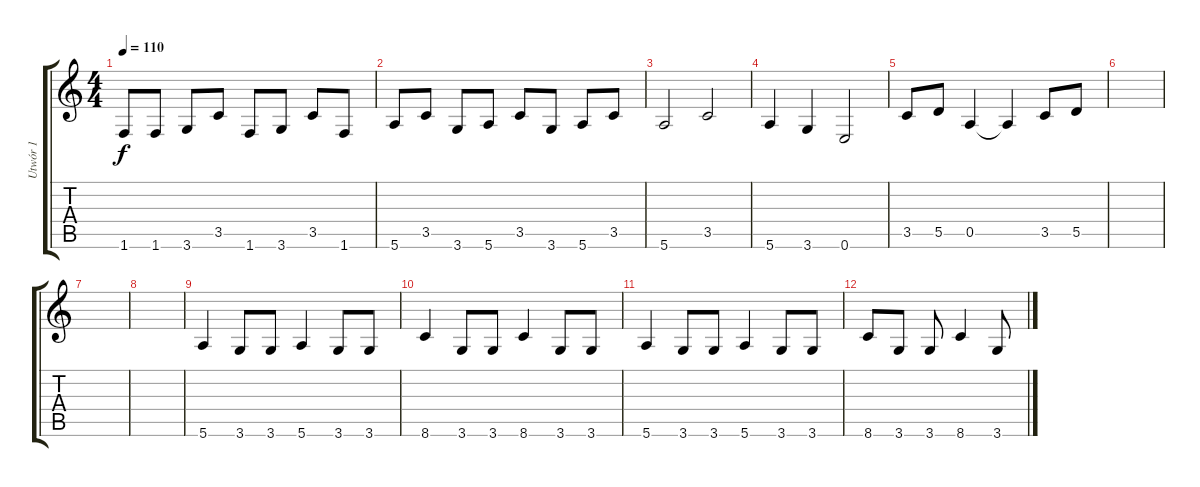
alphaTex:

\track ("Utwór 1" "Utwór 1") {instrument electricbassfinger}
\staff {score tabs}
\tuning (E4 B3 G3 D3 A2 E2) {hide}
\ts (4 4)
\tempo 110
\clef g2
\ks c
1.6.8{dy f} 1.6.8 3.6.8 3.5.8 1.6.8 3.6.8 3.5.8 1.6.8 |
5.6.8 3.5.8 3.6.8 5.6.8 3.5.8 3.6.8 5.6.8 3.5.8 |
5.6.2 3.5.2 |
5.6.4 3.6.4 0.6.2 |
3.5.8 5.5.8 0.5.4 0.5{t}.4 3.5.8 5.5.8 |
|
|
|
5.6.4 3.6.8 3.6.8 5.6.4 3.6.8 3.6.8 |
8.6.4 3.6.8 3.6.8 8.6.4 3.6.8 3.6.8 |
5.6.4 3.6.8 3.6.8 5.6.4 3.6.8 3.6.8 |
8.6.8 3.6.8 3.6.8 8.6.4 3.6.8
